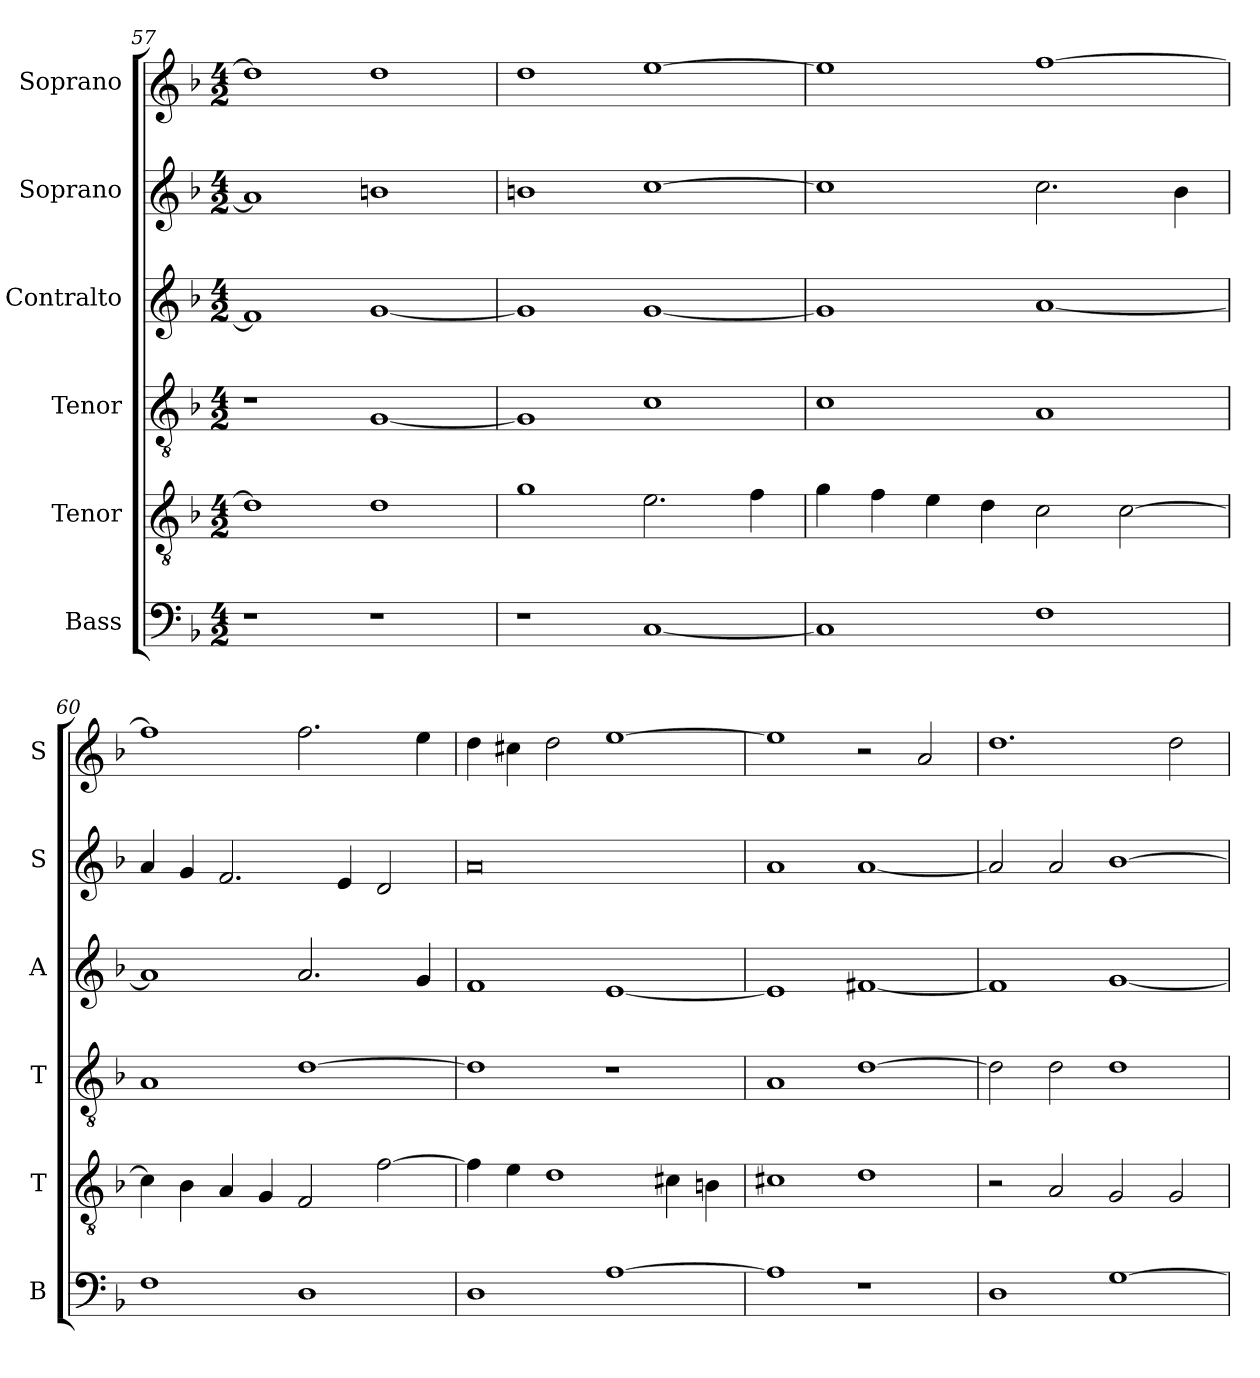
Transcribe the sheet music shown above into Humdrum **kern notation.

**kern	**kern	**kern	**kern	**kern	**kern
*part6	*part5	*part4	*part3	*part2	*part1
*staff6	*staff5	*staff4	*staff3	*staff2	*staff1
*I"Bass	*I"Tenor	*I"Tenor	*I"Contralto	*I"Soprano	*I"Soprano
*I'B	*I'T	*I'T	*I'A	*I'S	*I'S
*clefF4	*clefGv2	*clefGv2	*clefG2	*clefG2	*clefG2
*k[b-]	*k[b-]	*k[b-]	*k[b-]	*k[b-]	*k[b-]
*G:dor	*G:dor	*G:dor	*G:dor	*G:dor	*G:dor
*M4/2	*M4/2	*M4/2	*M4/2	*M4/2	*M4/2
=57	=57	=57	=57	=57	=57
1r	1d]	1r	1f#]	1a]	1dd]
1r	1d	[1G	[1g	1bn	1dd
=58	=58	=58	=58	=58	=58
1r	1g	1G]	1g]	1bn	1dd
[1C	2.e	1c	[1g	[1cc	[1ee
.	4f	.	.	.	.
=59	=59	=59	=59	=59	=59
1C]	4g	1c	1g]	1cc]	1ee]
.	4f	.	.	.	.
.	4e	.	.	.	.
.	4d	.	.	.	.
1F	2c	1A	[1a	2.cc	[1ff
.	[2c	.	.	.	.
.	.	.	.	4b-	.
=60	=60	=60	=60	=60	=60
1F	4c]	1A	1a]	4a	1ff]
.	4B-	.	.	4g	.
.	4A	.	.	2.f	.
.	4G	.	.	.	.
1D	2F	[1d	2.a	.	2.ff
.	.	.	.	4e	.
.	[2f	.	.	2d	.
.	.	.	4g	.	4ee
=61	=61	=61	=61	=61	=61
1D	4f]	1d]	1f	0a	4dd
.	4e	.	.	.	4cc#X
.	1d	.	.	.	2dd
[1A	.	1r	[1e	.	[1ee
.	4c#X	.	.	.	.
.	4Bn	.	.	.	.
=62	=62	=62	=62	=62	=62
1A]	1c#X	1A	1e]	1a	1ee]
1r	1d	[1d	[1f#X	[1a	2r
.	.	.	.	.	2a
=63	=63	=63	=63	=63	=63
1D	2r	2d]	1f#]	2a]	1.dd
.	2A	2d	.	2a	.
[1G	2G	1d	[1g	[1b-	.
.	2G	.	.	.	2dd
=	=	=	=	=	=
*-	*-	*-	*-	*-	*-
